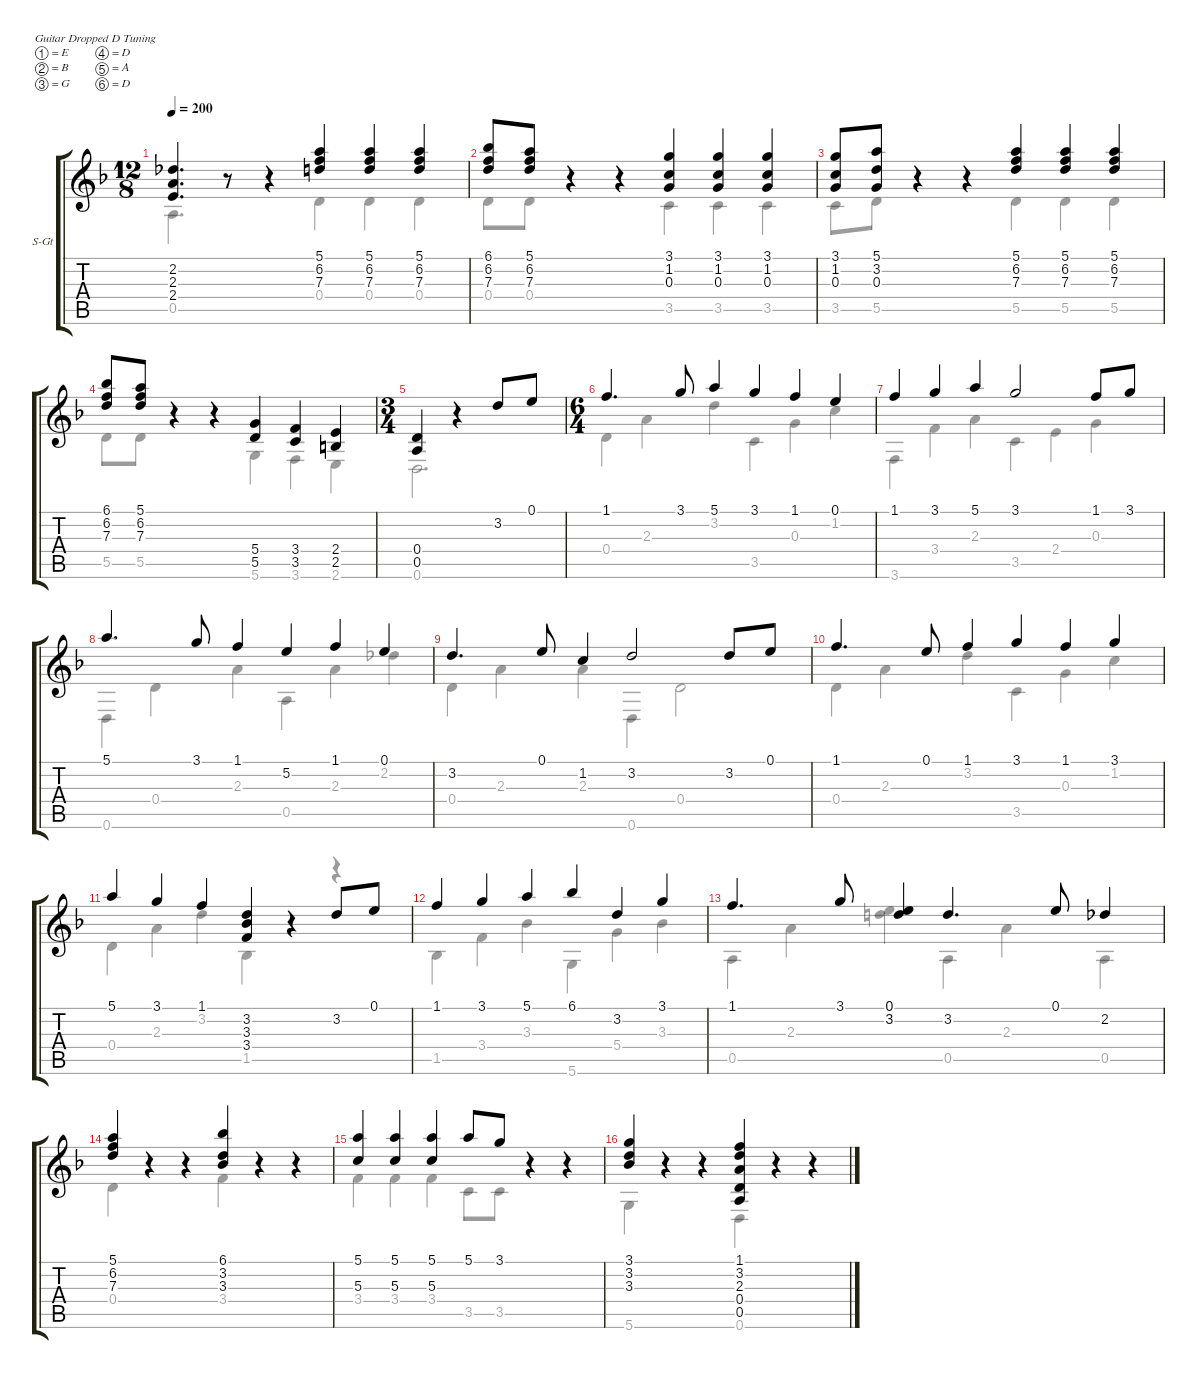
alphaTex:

\hideDynamics
\bracketExtendMode groupsimilarinstruments
\firstSystemTrackNameOrientation horizontal
\otherSystemsTrackNameOrientation horizontal
\track ("Track 1" "S-Gt") {instrument acousticguitarsteel}
\staff {score tabs}
\tuning (E4 B3 G3 D3 A2 D2)
\voice
\ts (12 8)
\tempo 200
\clef g2
\ks dminor
(2.2 2.3 2.4).4{d dy f} r.8 r.4 (5.1 6.2 7.3).4 (5.1 6.2 7.3).4 (5.1 6.2 7.3).4 |
(6.1 6.2 7.3).8 (5.1 6.2 7.3).8 r.4 r.4 (3.1 1.2 0.3).4 (3.1 1.2 0.3).4 (3.1 1.2 0.3).4 |
(3.1 1.2 0.3).8 (5.1 3.2 0.3).8 r.4 r.4 (5.1 6.2 7.3).4 (5.1 6.2 7.3).4 (5.1 6.2 7.3).4 |
(6.1 6.2 7.3).8 (5.1 6.2 7.3).8 r.4 r.4 (5.4 5.5).4 (3.4 3.5).4 (2.4 2.5).4 |
\ts (3 4)
(0.4 0.5).4 r.4 3.2.8 0.1.8 |
\ts (6 4)
1.1.4{d} 3.1.8 5.1.4 3.1.4 1.1.4 0.1.4 |
1.1.4 3.1.4 5.1.4 3.1.2 1.1.8 3.1.8 |
5.1.4{d} 3.1.8 1.1.4 5.2.4 1.1.4 0.1.4 |
3.2.4{d} 0.1.8 1.2.4 3.2.2 3.2.8 0.1.8 |
1.1.4{d} 0.1.8 1.1.4 3.1.4 1.1.4 3.1.4 |
5.1.4 3.1.4 1.1.4 (3.2 3.3 3.4).4 r.4 3.2.8 0.1.8 |
1.1.4 3.1.4 5.1.4 6.1.4 3.2.4 3.1.4 |
1.1.4{d} 3.1.8 (0.1 3.2).4 3.2.4{d} 0.1.8 2.2.4 |
(5.1 6.2 7.3).4 r.4 r.4 (6.1 3.2 3.3).4 r.4 r.4 |
(5.1 5.3).4 (5.1 5.3).4 (5.1 5.3).4 5.1.8 3.1.8 r.4 r.4 |
(3.1 3.2 3.3).4 r.4 r.4 (1.1 3.2 2.3 0.4 0.5).4 r.4 r.4
\voice
\clef g2
\ottava regular
\simile none
\ks dminor
0.5.4{d dy f} r.8 r.4 0.4.4 0.4.4 0.4.4 |
0.4.8 0.4.8 r.4 r.4 3.5.4 3.5.4 3.5.4 |
3.5.8 5.5.8 r.4 r.4 5.5.4 5.5.4 5.5.4 |
5.5.8 5.5.8 r.4 r.4 5.6.4 3.6.4 2.6.4 |
0.6.2{d} |
0.4.4 2.3.4 3.2.4 3.5.4 0.3.4 1.2.4 |
3.6.4 3.4.4 2.3.4 3.5.4 2.4.4 0.3.4 |
0.6.4 0.4.4 2.3.4 0.5.4 2.3.4 2.2.4 |
0.4.4 2.3.4 2.3.4 0.6.4 0.4.2 |
0.4.4 2.3.4 3.2.4 3.5.4 0.3.4 1.2.4 |
0.4.4 2.3.4 3.2.4 1.5.4 r.4 r.4 |
1.5.4 3.4.4 3.3.4 5.6.4 5.4.4 3.3.4 |
0.5.4 2.3.4 (3.2 0.1).4 0.5.4 2.3.4 0.5.4 |
0.4.4 r.4 r.4 3.4.4 r.4 r.4 |
3.4.4 3.4.4 3.4.4 3.5.8 3.5.8 r.4 r.4 |
5.6.4 r.4 r.4 0.6.4 r.4 r.4
